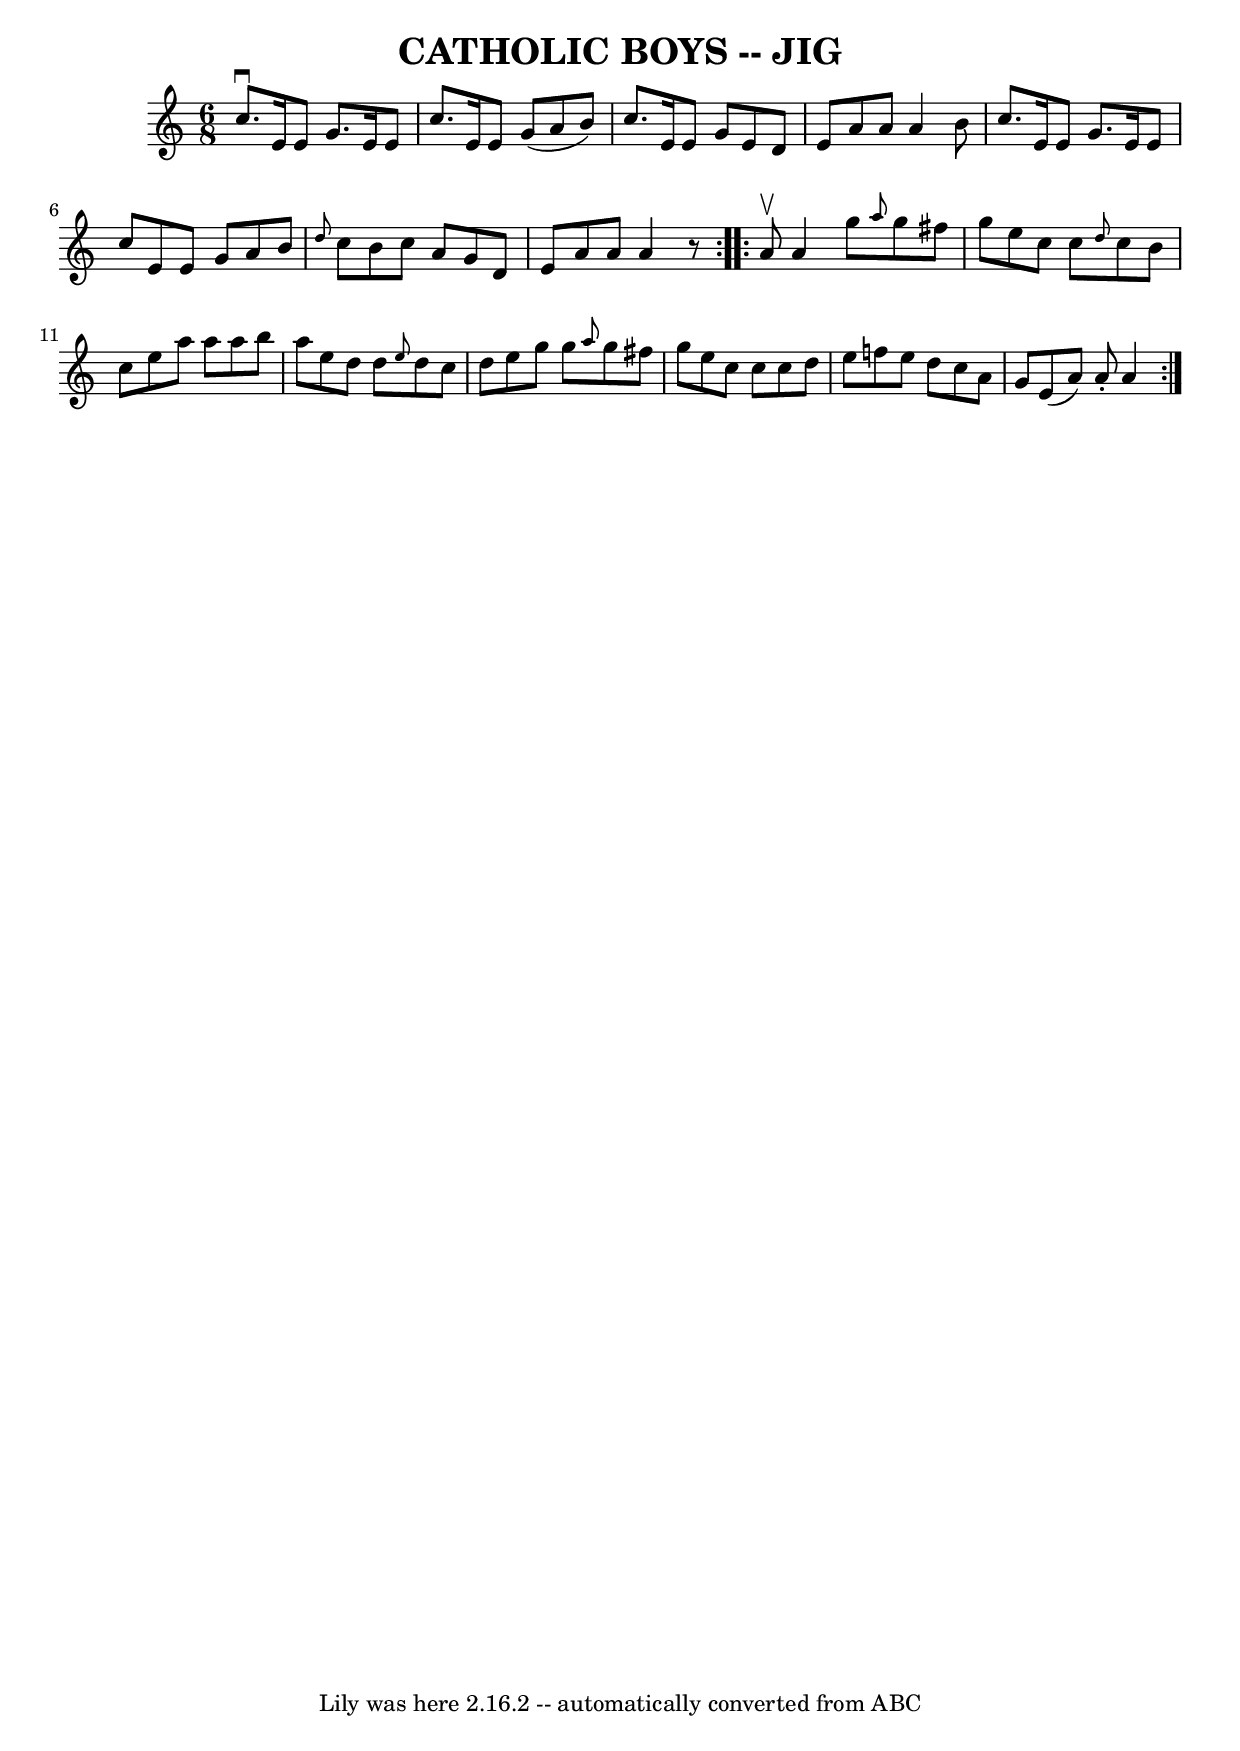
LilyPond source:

\version "2.16.2"
\include "Mammoth.ily"
\header {
  %% book = "Ryan's Mammoth Collection of Fiddle Tunes"
 crossRefNumber = "1"
 footnotes = ""
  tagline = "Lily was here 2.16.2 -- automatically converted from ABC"
  title = "CATHOLIC BOYS -- JIG"

}
voicedefault =  {



  \repeat volta 2 {

    \time 6/8 
    \key c \major c''8.^\downbow e'16 e'8 g'8. e'16 e'8    |
 c''8. e'16 e'8 g'8 (a'8 b'8)   |
 c''8. e'16 e'8 g'8 e'8 d'8     |
 e'8 a'8 a'8 a'4 b'8         |
 c''8. e'16 e'8 g'8. e'16 e'8    |
 c''8 e'8 e'8 g'8 a'8 b'8     |
    \grace { d''8  
	   } c''8 b'8 c''8 a'8 g'8 d'8     |
 e'8 a'8 a'8 a'4    r8 
    
  }     
  \repeat volta 2 { a'8^\upbow        |
 a'4 g''8  \grace {  
 a''8       } g''8 fs''8 g''8     |
 e''8 c''8 c''8  
    \grace { d''8   	   } c''8 b'8 c''8     |
 e''8 a''8 a''8 a''8 b''8 a''8     |
 e''8 d''8 d''8  \grace { e''8  
			   } d''8 c''8 d''8         |
 e''8 g''8 g''8  \grace { a''8  
 			   } g''8 fs''8 g''8     |
 e''8 c''8 c''8 c''8 d''8 e''8     |
 f''!8 e''8 d''8 c''8 a'8 g'8    |
    
 e'8 (a'8) a'8-. a'4    
  }   

}

\score{
  <<

    \context Staff="default"
    {
      \voicedefault 
      
    }

  >>
  \layout {
    
  }
  \midi {
  }

}
